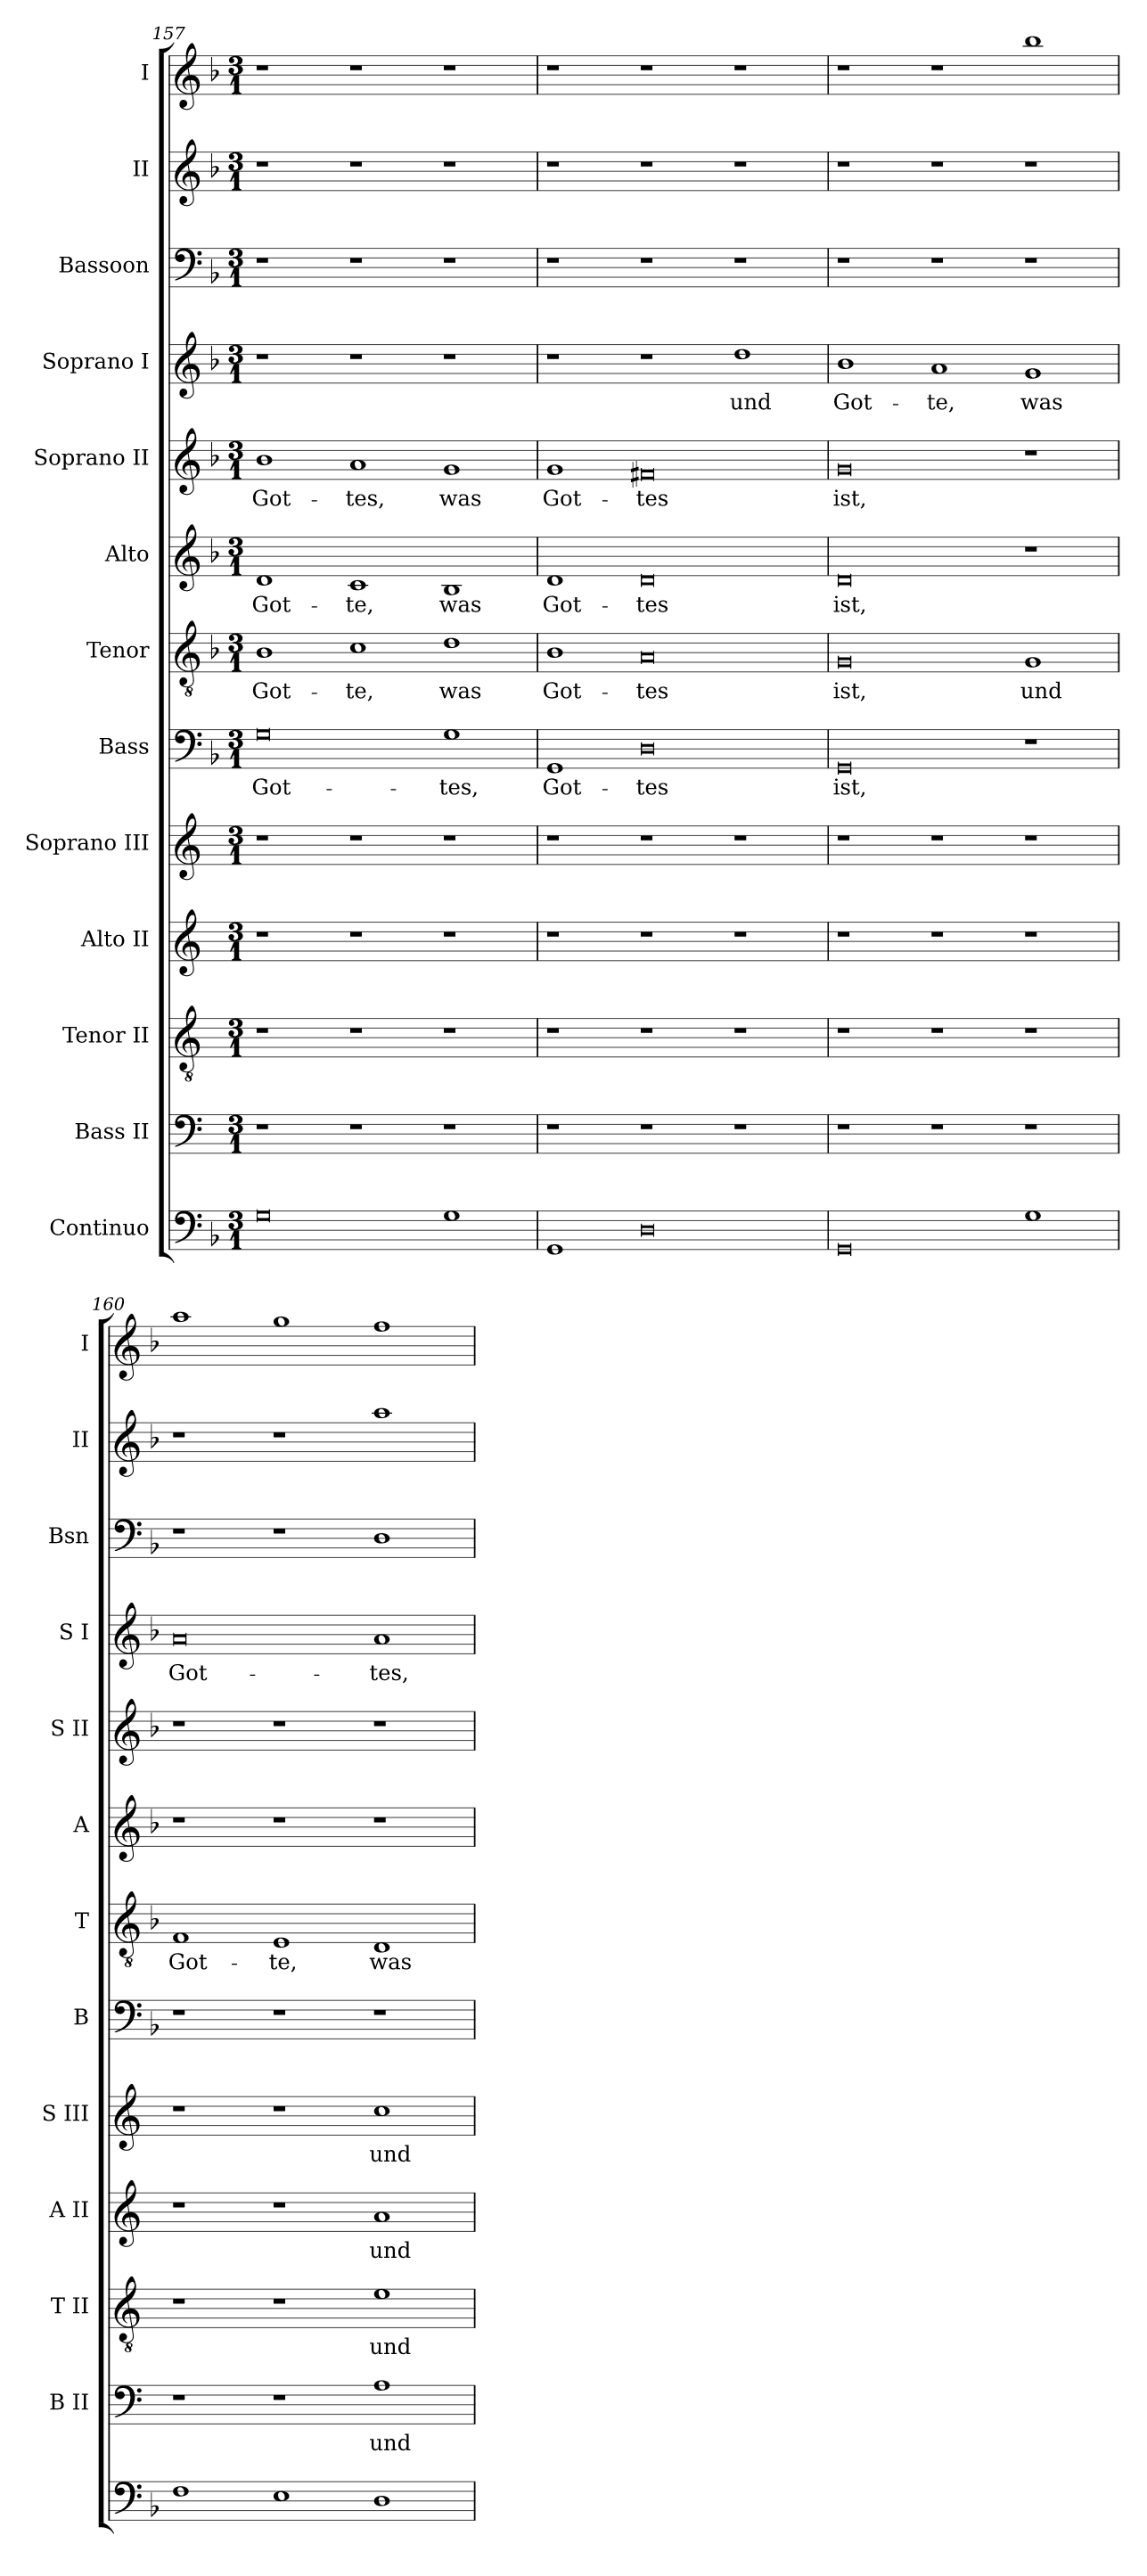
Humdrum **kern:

**kern	**kern	**text	**kern	**text	**kern	**text	**kern	**text	**kern	**text	**kern	**text	**kern	**text	**kern	**text	**kern	**text	**kern	**kern	**kern
*part13	*part12	*part12	*part11	*part11	*part10	*part10	*part9	*part9	*part8	*part8	*part7	*part7	*part6	*part6	*part5	*part5	*part4	*part4	*part3	*part2	*part1
*staff13	*staff12	*staff12	*staff11	*staff11	*staff10	*staff10	*staff9	*staff9	*staff8	*staff8	*staff7	*staff7	*staff6	*staff6	*staff5	*staff5	*staff4	*staff4	*staff3	*staff2	*staff1
*I"Continuo	*I"Bass II	*	*I"Tenor II	*	*I"Alto II	*	*I"Soprano III	*	*I"Bass	*	*I"Tenor	*	*I"Alto	*	*I"Soprano II	*	*I"Soprano I	*	*I"Bassoon	*I"II	*I"I
*	*I'B II	*	*I'T II	*	*I'A II	*	*I'S III	*	*I'B	*	*I'T	*	*I'A	*	*I'S II	*	*I'S I	*	*I'Bsn	*I'II	*I'I
*clefF4	*clefF4	*	*clefGv2	*	*clefG2	*	*clefG2	*	*clefF4	*	*clefGv2	*	*clefG2	*	*clefG2	*	*clefG2	*	*clefF4	*clefG2	*clefG2
*	*ITrd4c7	*	*ITrd4c7	*	*ITrd4c7	*	*ITrd4c7	*	*	*	*	*	*	*	*	*	*	*	*	*	*
*k[b-]	*k[b-]	*	*k[b-]	*	*k[b-]	*	*k[b-]	*	*k[b-]	*	*k[b-]	*	*k[b-]	*	*k[b-]	*	*k[b-]	*	*k[b-]	*k[b-]	*k[b-]
*F:	*F:	*	*F:	*	*F:	*	*F:	*	*F:	*	*F:	*	*F:	*	*F:	*	*F:	*	*F:	*F:	*F:
*M3/1	*M3/1	*	*M3/1	*	*M3/1	*	*M3/1	*	*M3/1	*	*M3/1	*	*M3/1	*	*M3/1	*	*M3/1	*	*M3/1	*M3/1	*M3/1
=157	=157	=157	=157	=157	=157	=157	=157	=157	=157	=157	=157	=157	=157	=157	=157	=157	=157	=157	=157	=157	=157
!	!	!	!	!	!	!	!	!	!	!LO:LY:b	!	!LO:LY:b	!	!LO:LY:b	!	!LO:LY:b	!	!	!	!	!
0G	1r	.	1r	.	1r	.	1r	.	0G	Got-	1B-	Got-	1d	Got-	1b-	Got-	1r	.	1r	1r	1r
!	!	!	!	!	!	!	!	!	!	!	!	!LO:LY:b	!	!LO:LY:b	!	!LO:LY:b	!	!	!	!	!
.	1r	.	1r	.	1r	.	1r	.	.	.	1c	-te,	1c	-te,	1a	-tes,	1r	.	1r	1r	1r
!	!	!	!	!	!	!	!	!	!	!LO:LY:b	!	!LO:LY:b	!	!LO:LY:b	!	!LO:LY:b	!	!	!	!	!
1G	1r	.	1r	.	1r	.	1r	.	1G	-tes,	1d	was	1B-	was	1g	was	1r	.	1r	1r	1r
=158	=158	=158	=158	=158	=158	=158	=158	=158	=158	=158	=158	=158	=158	=158	=158	=158	=158	=158	=158	=158	=158
!	!	!	!	!	!	!	!	!	!	!LO:LY:b	!	!LO:LY:b	!	!LO:LY:b	!	!LO:LY:b	!	!	!	!	!
1GG	1r	.	1r	.	1r	.	1r	.	1GG	Got-	1B-	Got-	1d	Got-	1g	Got-	1r	.	1r	1r	1r
!	!	!	!	!	!	!	!	!	!	!LO:LY:b	!	!LO:LY:b	!	!LO:LY:b	!	!LO:LY:b	!	!	!	!	!
0D	1r	.	1r	.	1r	.	1r	.	0D	-tes	0A	-tes	0d	-tes	0f#X	-tes	1r	.	1r	1r	1r
!	!	!	!	!	!	!	!	!	!	!	!	!	!	!	!	!	!	!LO:LY:b	!	!	!
.	1r	.	1r	.	1r	.	1r	.	.	.	.	.	.	.	.	.	1dd	und	1r	1r	1r
=159	=159	=159	=159	=159	=159	=159	=159	=159	=159	=159	=159	=159	=159	=159	=159	=159	=159	=159	=159	=159	=159
!	!	!	!	!	!	!	!	!	!	!LO:LY:b	!	!LO:LY:b	!	!LO:LY:b	!	!LO:LY:b	!	!LO:LY:b	!	!	!
0GG	1r	.	1r	.	1r	.	1r	.	0GG	ist,	0G	ist,	0d	ist,	0g	ist,	1b-	Got-	1r	1r	1r
!	!	!	!	!	!	!	!	!	!	!	!	!	!	!	!	!	!	!LO:LY:b	!	!	!
.	1r	.	1r	.	1r	.	1r	.	.	.	.	.	.	.	.	.	1a	-te,	1r	1r	1r
!	!	!	!	!	!	!	!	!	!	!	!	!LO:LY:b	!	!	!	!	!	!LO:LY:b	!	!	!
1G	1r	.	1r	.	1r	.	1r	.	1r	.	1G	und	1r	.	1r	.	1g	was	1r	1r	1bb-
=160	=160	=160	=160	=160	=160	=160	=160	=160	=160	=160	=160	=160	=160	=160	=160	=160	=160	=160	=160	=160	=160
!	!	!	!	!	!	!	!	!	!	!	!	!LO:LY:b	!	!	!	!	!	!LO:LY:b	!	!	!
1F	1r	.	1r	.	1r	.	1r	.	1r	.	1F	Got-	1r	.	1r	.	0a	Got-	1r	1r	1aa
!	!	!	!	!	!	!	!	!	!	!	!	!LO:LY:b	!	!	!	!	!	!	!	!	!
1E	1r	.	1r	.	1r	.	1r	.	1r	.	1E	-te,	1r	.	1r	.	.	.	1r	1r	1gg
!	!	!LO:LY:b	!	!LO:LY:b	!	!LO:LY:b	!	!LO:LY:b	!	!	!	!LO:LY:b	!	!	!	!	!	!LO:LY:b	!	!	!
1D	1D	und	1A	und	1d	und	1f	und	1r	.	1D	was	1r	.	1r	.	1a	-tes,	1D	1aa	1ff
=	=	=	=	=	=	=	=	=	=	=	=	=	=	=	=	=	=	=	=	=	=
*-	*-	*-	*-	*-	*-	*-	*-	*-	*-	*-	*-	*-	*-	*-	*-	*-	*-	*-	*-	*-	*-
